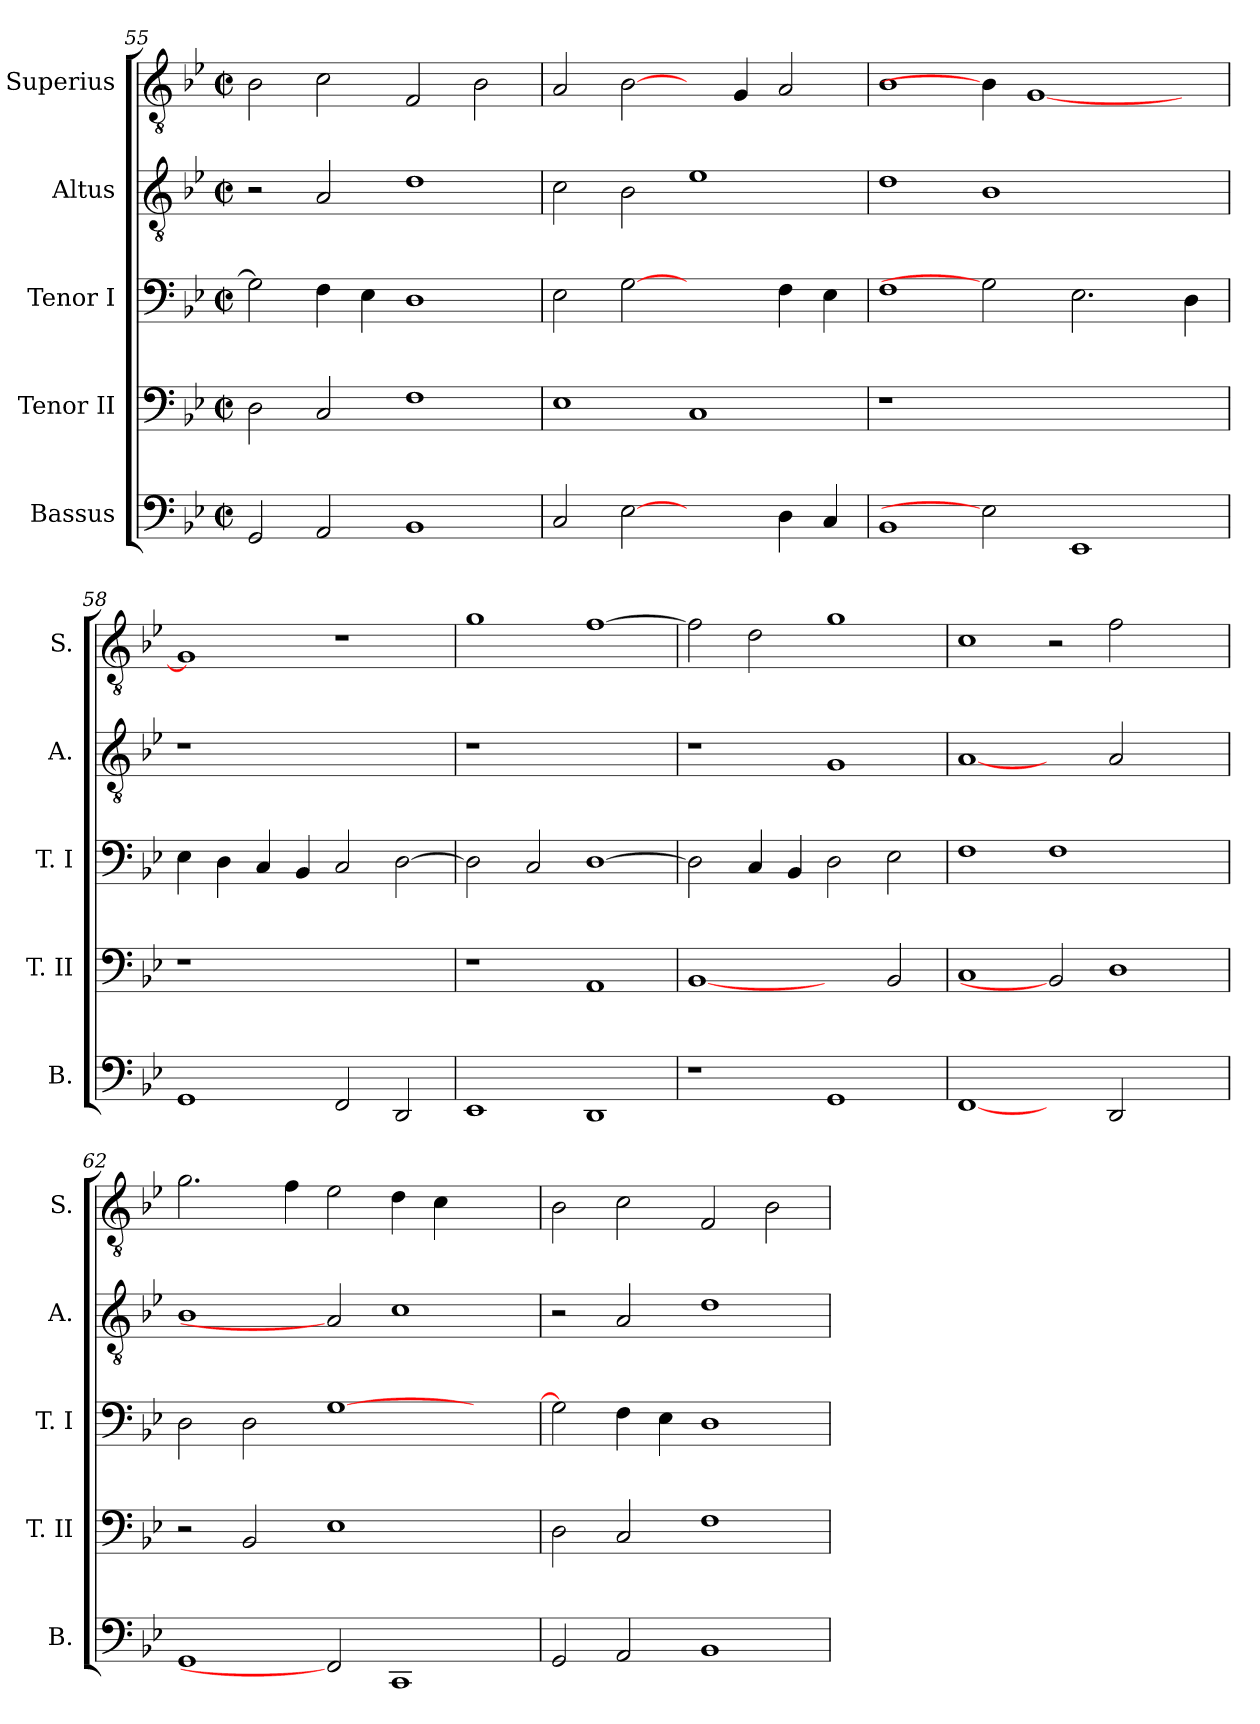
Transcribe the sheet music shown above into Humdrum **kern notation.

**kern	**kern	**kern	**kern	**kern
*part5	*part4	*part3	*part2	*part1
*staff5	*staff4	*staff3	*staff2	*staff1
*I"Bassus	*I"Tenor II	*I"Tenor I	*I"Altus	*I"Superius
*I'B.	*I'T. II	*I'T. I	*I'A.	*I'S.
*clefF4	*clefF4	*clefF4	*clefGv2	*clefGv2
*	*	*	*ITrd7c12	*ITrd7c12
*k[b-e-]	*k[b-e-]	*k[b-e-]	*k[b-e-]	*k[b-e-]
*B-:	*B-:	*B-:	*B-:	*B-:
*M2/2	*M2/2	*M2/2	*M2/2	*M2/2
*met(c|)	*met(c|)	*met(c|)	*met(c|)	*met(c|)
=55	=55	=55	=55	=55
2GGi/	2Di\	2Gi\]	2r	2BB-i\
2AAi/	2Ci/	4Fi\	2AAi/	2Ci\
.	.	4E-i\	.	.
1BB-i	1Fi	1Di	1Di	2FFi/
.	.	.	.	2BB-i\
=56	=56	=56	=56	=56
2Ci/	1E-i	2E-i\	2Ci\	2AAi/
[2E-i	.	[2Gi	2BB-i\	[2BB-i\
2ryy	1Ci	2ryy	1E-i	4ryy
.	.	.	.	4GGi/
4Di\	.	4Fi\	.	2AAi/
4Ci/	.	4E-i\	.	.
=57	=57	=57	=57	=57
!	!LO:N:vis=1	!	!	!
1BB-i	1r	1Fi	1Di	1BB-i
2E-i]	1.ryy	2Gi]	1BB-i	4BB-i\]
.	.	.	.	[<1GGi
1EE-i	.	2.E-i\	.	.
.	.	.	2ryy	.
.	.	4Di\	.	4ryy
!!LO:LB:g=z
=58	=58	=58	=58	=58
!	!LO:N:vis=1	!	!LO:N:vis=1	!
1GGi	1r	4E-i\	1r	1GGi]
.	.	4Di\	.	.
.	.	4Ci/	.	.
.	.	4BB-i/	.	.
2FFi/	1ryy	2Ci/	1ryy	1r
2DDi/	.	[>2Di\	.	.
=59	=59	=59	=59	=59
!	!	!	!LO:N:vis=1	!
1EE-i	1r	2Di\]	1r	1Gi
.	.	2Ci/	.	.
1DDi	1AAi	[>1Di	1ryy	[>1Fi
=60	=60	=60	=60	=60
1r	[1BB-i	2Di\]	1r	2Fi\]
.	.	4Ci/	.	2Di\
.	.	4BB-i/	.	.
1GGi	2ryy	2Di\	1GGi	1Gi
.	2BB-i/	2E-i\	.	.
=61	=61	=61	=61	=61
[1FFi	1Ci	1Fi	[1AAi	1Ci
2ryy	2BB-i]	1Fi	2ryy	2r
2DDi/	1Di	.	2AAi/	2Fi\
2ryy	.	2ryy	2ryy	2ryy
=62	=62	=62	=62	=62
1GGi	2r	2Di\	1BB-i	2.Gi\
.	2BB-i/	2Di\	.	.
.	.	.	.	4Fi\
2FFi]	1E-i	[>1Gi	2AAi]	2E-i\
1CCi	.	.	1Ci	4Di\
.	.	.	.	4Ci\
.	2ryy	2ryy	.	2ryy
!!LO:PB:g=z
=63	=63	=63	=63	=63
2GGi/	2Di\	2Gi\]	2r	2BB-i\
2AAi/	2Ci/	4Fi\	2AAi/	2Ci\
.	.	4E-i\	.	.
1BB-i	1Fi	1Di	1Di	2FFi/
.	.	.	.	2BB-i\
=	=	=	=	=
*-	*-	*-	*-	*-
